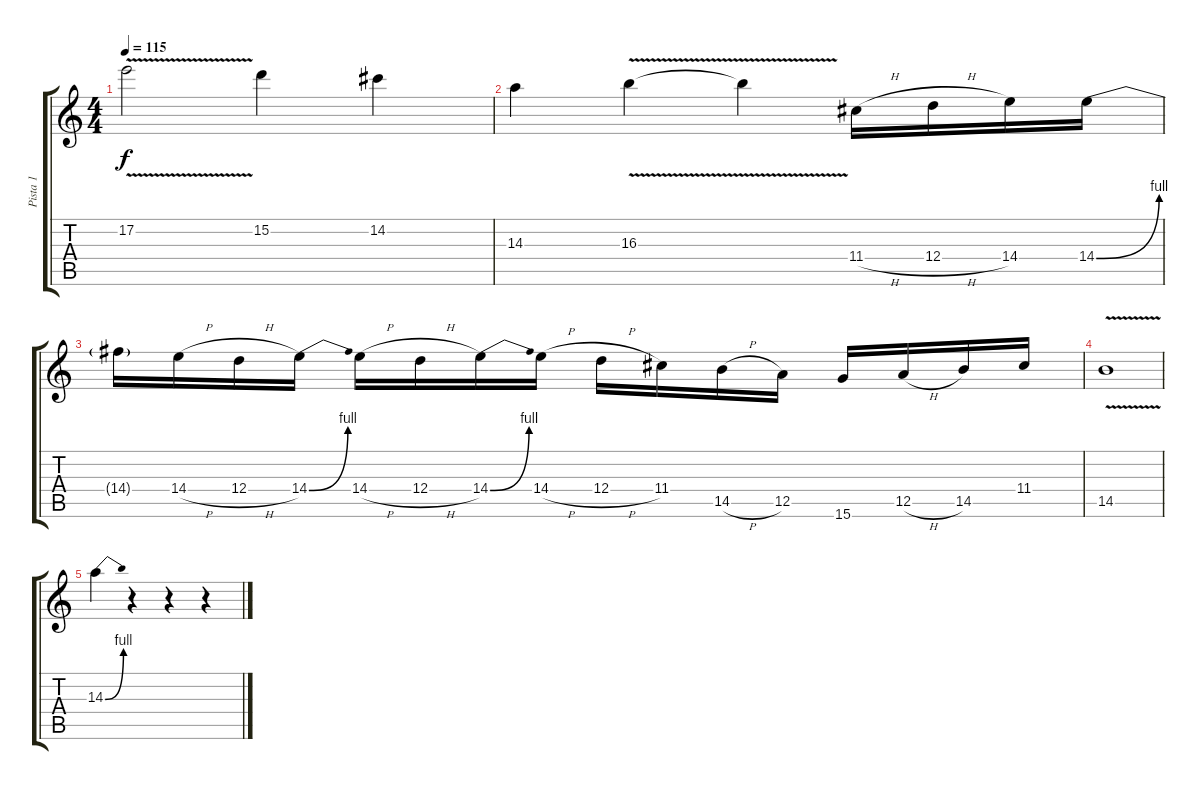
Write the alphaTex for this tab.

\track ("Pista 1" "Pista 1") {instrument distortionguitar}
\staff {score tabs}
\tuning (E4 B3 G3 D3 A2 E2) {hide}
\ts (4 4)
\tempo 115
\clef g2
\ks c
17.2{v}.2{dy f} 15.2.4 14.2.4 |
14.3.4 16.3{v}.4 16.3{t}.4 11.4{h}.16 12.4{h}.16 14.4.16 14.4{be (bend 0 0 60 4)}.16 |
14.4{t}.16 14.4{h}.16 12.4{h}.16 14.4{be (bend 0 0 60 4)}.16 14.4{h}.16 12.4{h}.16 14.4{be (bend 0 0 60 4)}.16 14.4{h}.16 12.4{h}.16 11.4.16 14.5{h}.16 12.5.16 15.6.16 12.5{h}.16 14.5.16 11.4.16 |
14.5{v}.1 |
14.3{be (bend 0 0 60 4)}.4 r.4 r.4 r.4
